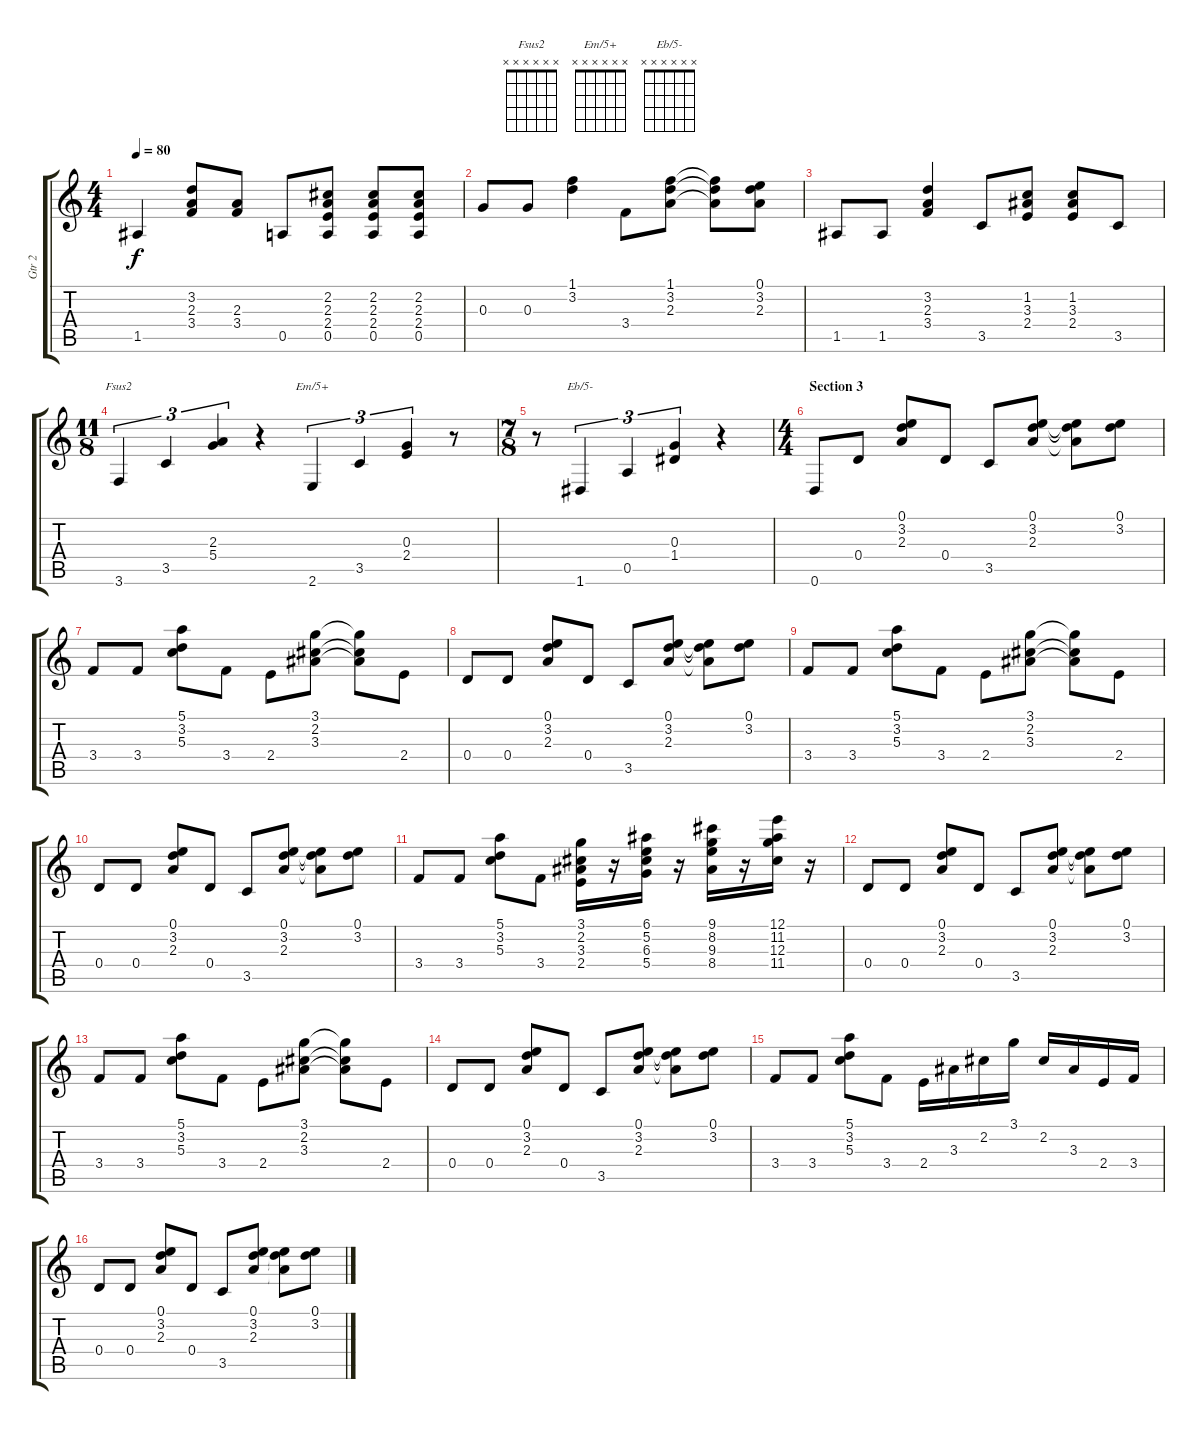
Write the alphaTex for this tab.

\track ("Gtr 2" "Gtr 2") {instrument acousticguitarnylon}
\staff {score tabs}
\tuning (E4 B3 G3 D3 A2 D2) {hide}
\chord ("Fsus2" x x x x x x) {firstfret 0}
\chord ("Em/5+" x x x x x x) {firstfret 0}
\chord ("Eb/5-" x x x x x x) {firstfret 0}
\ts (4 4)
\tempo 80
\clef g2
\ks c
1.5.4{dy f} (3.2 2.3 3.4).8 (2.3 3.4).8 0.5.8 (2.2 2.3 2.4 0.5).8 (2.2 2.3 2.4 0.5).8 (2.2 2.3 2.4 0.5).8 |
0.3.8 0.3.8 (1.1 3.2).4 3.4.8 (1.1 3.2 2.3).8 (1.1{t} 3.2{t} 2.3{t}).8 (0.1 3.2 2.3).8 |
1.5.8 1.5.8 (3.2 2.3 3.4).4 3.5.8 (1.2 3.3 2.4).8 (1.2 3.3 2.4).8 3.5.8 |
\ts (11 8)
3.6.4{tu (3 2) ch "Fsus2"} 3.5.4{tu (3 2)} (2.3 5.4).4{tu (3 2)} r.4 2.6.4{tu (3 2) ch "Em/5+"} 3.5.4{tu (3 2)} (0.3 2.4).4{tu (3 2)} r.8 |
\ts (7 8)
r.8 1.6.4{tu (3 2) ch "Eb/5-"} 0.5.4{tu (3 2)} (0.3 1.4).4{tu (3 2)} r.4 |
\ts (4 4)
\section ("" "Section 3")
0.6.8 0.4.8 (0.1 3.2 2.3).8 0.4.8 3.5.8 (0.1 3.2 2.3).8 (0.1{t} 3.2{t} 2.3{t}).8 (0.1 3.2).8 |
3.4.8 3.4.8 (5.1 3.2 5.3).8 3.4.8 2.4.8 (3.1 2.2 3.3).8 (3.1{t} 2.2{t} 3.3{t}).8 2.4.8 |
0.4.8 0.4.8 (0.1 3.2 2.3).8 0.4.8 3.5.8 (0.1 3.2 2.3).8 (0.1{t} 3.2{t} 2.3{t}).8 (0.1 3.2).8 |
3.4.8 3.4.8 (5.1 3.2 5.3).8 3.4.8 2.4.8 (3.1 2.2 3.3).8 (3.1{t} 2.2{t} 3.3{t}).8 2.4.8 |
0.4.8 0.4.8 (0.1 3.2 2.3).8 0.4.8 3.5.8 (0.1 3.2 2.3).8 (0.1{t} 3.2{t} 2.3{t}).8 (0.1 3.2).8 |
3.4.8 3.4.8 (5.1 3.2 5.3).8 3.4.8 (3.1 2.2 3.3 2.4).16 r.16 (6.1 5.2 6.3 5.4).16 r.16 (9.1 8.2 9.3 8.4).16 r.16 (12.1 11.2 12.3 11.4).16 r.16 |
0.4.8 0.4.8 (0.1 3.2 2.3).8 0.4.8 3.5.8 (0.1 3.2 2.3).8 (0.1{t} 3.2{t} 2.3{t}).8 (0.1 3.2).8 |
3.4.8 3.4.8 (5.1 3.2 5.3).8 3.4.8 2.4.8 (3.1 2.2 3.3).8 (3.1{t} 2.2{t} 3.3{t}).8 2.4.8 |
0.4.8 0.4.8 (0.1 3.2 2.3).8 0.4.8 3.5.8 (0.1 3.2 2.3).8 (0.1{t} 3.2{t} 2.3{t}).8 (0.1 3.2).8 |
3.4.8 3.4.8 (5.1 3.2 5.3).8 3.4.8 2.4.16 3.3.16 2.2.16 3.1.16 2.2.16 3.3.16 2.4.16 3.4.16 |
0.4.8 0.4.8 (0.1 3.2 2.3).8 0.4.8 3.5.8 (0.1 3.2 2.3).8 (0.1{t} 3.2{t} 2.3{t}).8 (0.1 3.2).8
